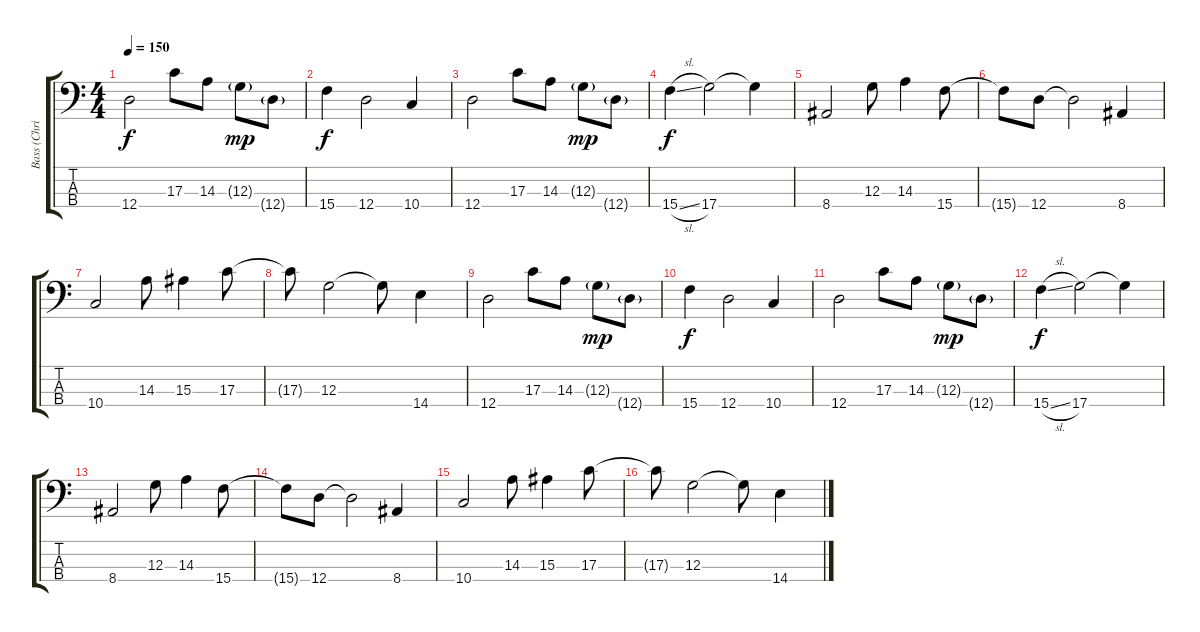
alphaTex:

\track ("Bass (Christian \"Speesy\" Giesler)" "Bass (Chri") {instrument electricbassfinger}
\staff {score tabs}
\tuning (F2 C2 G1 D1) {hide}
\ts (4 4)
\tempo 150
\tempo 117
\tempo 150
\clef f4
\ks c
12.4.2{dy f instrument electricbassfinger} 17.3.8 14.3.8 12.3{g}.8{dy mp} 12.4{g}.8 |
15.4.4{dy f} 12.4.2 10.4.4 |
12.4.2 17.3.8 14.3.8 12.3{g}.8{dy mp} 12.4{g}.8 |
15.4{sl}.4{dy f} 17.4.2 17.4{t}.4 |
8.4.2 12.3.8 14.3.4 15.4.8 |
15.4{t}.8 12.4.8 12.4{t}.2 8.4.4 |
10.4.2 14.3.8 15.3.4 17.3.8 |
17.3{t}.8 12.3.2 12.3{t}.8 14.4.4 |
12.4.2 17.3.8 14.3.8 12.3{g}.8{dy mp} 12.4{g}.8 |
15.4.4{dy f} 12.4.2 10.4.4 |
12.4.2 17.3.8 14.3.8 12.3{g}.8{dy mp} 12.4{g}.8 |
15.4{sl}.4{dy f} 17.4.2 17.4{t}.4 |
8.4.2 12.3.8 14.3.4 15.4.8 |
15.4{t}.8 12.4.8 12.4{t}.2 8.4.4 |
10.4.2 14.3.8 15.3.4 17.3.8 |
17.3{t}.8 12.3.2 12.3{t}.8 14.4.4
